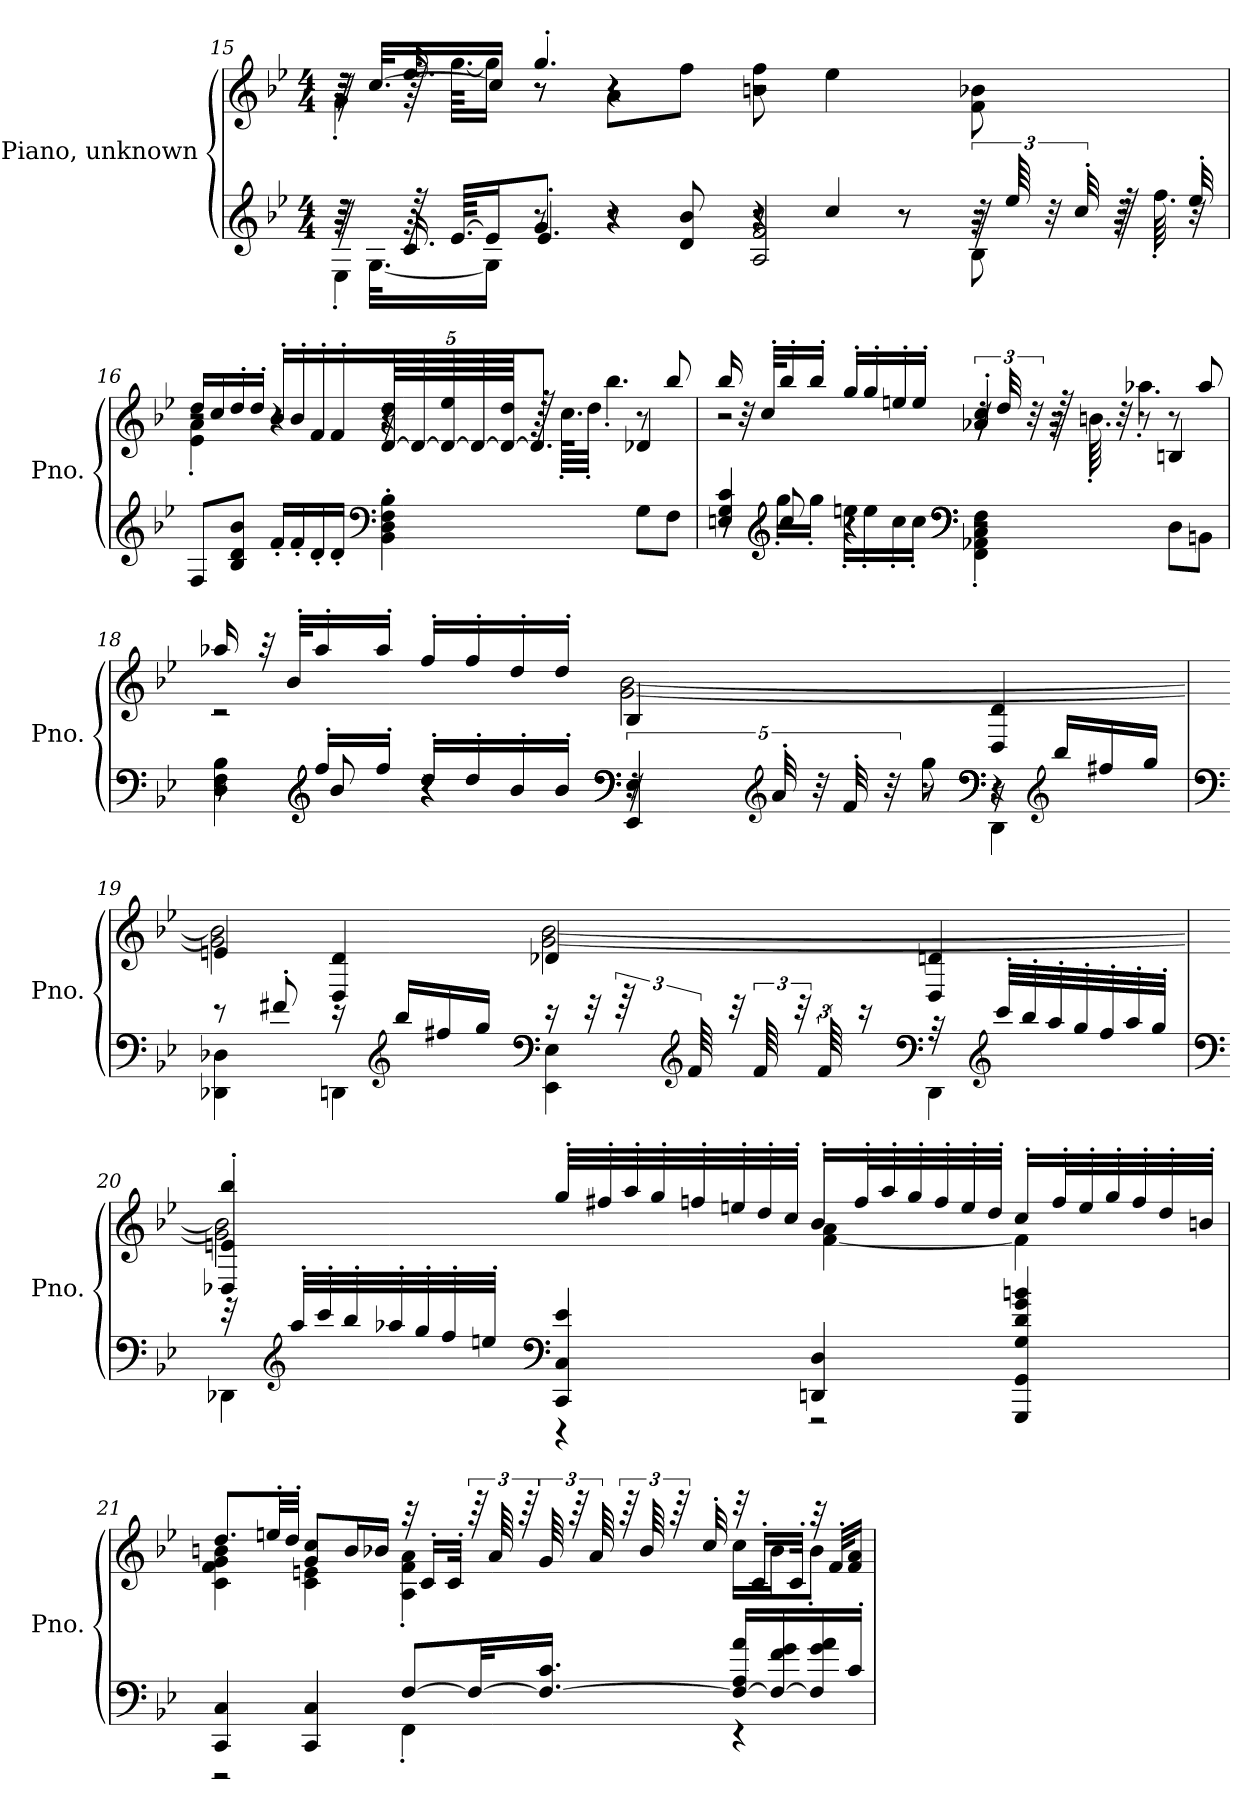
**kern	**kern
*part1	*part1
*staff2	*staff1
*I"Piano, unknown	*
*I'Pno.	*
!!LO:LB:g=z
*clefG2	*clefG2
*k[b-e-]	*k[b-e-]
*M4/4	*M4/4
=15	=15
*^	*^
*	*^	*	*^
*	*	*^	*	*	*^
32r	4E-'\	32r	64r	32r	32r	64r	4g'\
.	.	.	[32.G\KLL	.	.	[32.cc/KLL	.
128r	.	16.c/	.	16.ee-/	128r	.	.
[64.e-/KKLL	.	.	.	.	[64.gg\KKLL	.	.
16e-/J]	.	.	16G\JJ]	.	16gg\JJ]	16cc/JJ]	.
8g/J	.	4.e-'/	8r	4.gg'/	8r	8r	.
8r	4r	.	4r	.	8a\L	4r	4r
8d/ 8b-/	.	.	.	.	8ff\J	.	.
8r	4r	2A/ 2f/	4r	2r	8bn\ 8ff\	2r	2r
4cc/	.	.	.	.	4ee-\	.	.
.	8r	.	8r	.	.	.	.
96r	16r	.	8B-\	.	8f\ 8b-X\	.	.
96ee-/	.	.	.	.	.	.	.
48r	.	.	.	.	.	.	.
48cc'/	.	.	.	.	.	.	.
32r	128r	.	.	.	.	.	.
.	64.ff'\	.	.	.	.	.	.
32ee-'/	32r	.	.	.	.	.	.
*v	*v	*v	*v	*	*	*	*
*	*	*	*v	*v
!!LO:LB:g=z
=16	=16	=16	=16
8F/L	16dd/LL	4e-\' 4a\'	2r
.	16cc/	.	.
8B-/ 8d/ 8b-/J	16dd'/	.	.
.	16dd'/JJ	.	.
16f'/LL	16b-'/LL	4r	.
16f'/	16b-'/	.	.
16d'/	16f'/	.	.
16d'/JJ	16f'/	.	.
*clefF4	*	*	*
*	*Xbrackettup	*	*
4BB-\' 4D\' 4F\' 4B-\'	[80d/ 80dd/LL	16r	4r
.	80d/_	.	.
.	80d/_ 80ee-/	.	.
.	80d/_	.	.
.	80d/_ 80dd/JJJ	.	.
.	8.d/J]	128r	.
.	.	64.cc'\KLLL	.
.	.	32dd'\JJJ	.
.	.	4.bb-'\	.
8G\L	8r	.	4d-X/
8F\J	8bb-/	.	.
!!LO:LB:g=z	!!	!!
=17	=17	=17	=17
*^	*	*	*
*	*^	*	*	*
8r	8r	4En/ 4G/ 4c/	16bb-/	2r	2r
.	.	.	32r	.	.
.	.	.	32cc'/KLL	.	.
*clefG2	*	*	*	*	*
8cc/	16gg'\LL	.	16bb-'/	.	.
.	16gg'\JJ	.	16bb-'/JJ	.	.
4r	16een'\LL	4r	16gg'/LL	.	.
.	16ee'\	.	16gg'/	.	.
.	16cc'\	.	16een'/	.	.
.	16cc'\JJ	.	16ee'/JJ	.	.
*clefF4	*	*	*	*	*
*	*	*	*brackettup	*	*
2r	4FF\' 4AA-X\' 4C\' 4F\'	2r	48r	16r	4a-X/' 4cc/'
.	.	.	48dd/	.	.
.	.	.	48r	.	.
.	.	.	16r	128r	.
.	.	.	.	64.bn'\	.
.	.	.	.	32r	.
.	.	.	8r	4.aa-X'\	.
.	8D\L	.	8r	.	4Bn/
.	8BBn\J	.	8aa-/	.	.
*	*	*	*	*v	*v
!!LO:LB:g=z
=18	=18	=18	=18	=18
8r	4D\ 4F\ 4B-\	8r	16aa-X/	2r
.	.	.	32r	.
.	.	.	32b-'/KLL	.
*clefG2	*	*	*	*
16ff'/LL	.	8b-/	16aa-'/	.
16ff'/JJ	.	.	16aa-'/JJ	.
16dd'/LL	4r	4r	16ff'/LL	.
16dd'/	.	.	16ff'/	.
16b-'/	.	.	16dd'/	.
16b-'/JJ	.	.	16dd'/JJ	.
*clefF4	*	*	*	*
40r	8r	4EE-/ 4E-/	4B-/	[2g\ [2b-\
*clefG2	*	*	*	*
40a'/	.	.	.	.
40r	.	.	.	.
40f'/	.	.	.	.
40r	.	.	.	.
8r	8gg\	.	.	.
*clefF4	*	*	*	*
16r	4DD\	4r	4D/ 4d/	.
*clefG2	*	*	*	*
16bb-/LL	.	.	.	.
16ff#X/	.	.	.	.
16gg/JJ	.	.	.	.
*v	*v	*v	*	*
!!LO:PB:g=z	!!
=19	=19	=19
*clefF4	*	*
*^	*	*
8r	4DD-X\ 4D-X\	4en/	2g\] 2b-\]
8f#X'/	.	.	.
16r	4DDn\	4D/ 4d/	.
*clefG2	*	*	*
16bb-/LL	.	.	.
16ff#X/	.	.	.
16gg/JJ	.	.	.
*clefF4	*	*	*
16r	4EE-\ 4E-\	4d-X/	[2g\ [2b-\
32r	.	.	.
96r	.	.	.
*clefG2	*	*	*
96f#/	.	.	.
32r	.	.	.
96f#/	.	.	.
48r	.	.	.
96f#/	.	.	.
16r	.	.	.
*clefF4	*	*	*
32r	4DD\	4D/ 4dn/	.
*clefG2	*	*	*
32ccc'/LLL	.	.	.
32bb-'/	.	.	.
32aa'/	.	.	.
32gg'/	.	.	.
32ff#'/	.	.	.
32aa'/	.	.	.
32gg'/JJJ	.	.	.
!!LO:LB:g=z	!!
=20	=20	=20	=20
*clefF4	*	*	*
32r	4DD-X\	4D-X/' 4en/' 4bb-/'	2g\] 2b-\]
*clefG2	*	*	*
32aa'/LLL	.	.	.
32ccc'/	.	.	.
32bb-'/	.	.	.
32aa-X'/	.	.	.
32gg'/	.	.	.
32ff'/	.	.	.
32een'/JJJ	.	.	.
*clefF4	*	*	*
4CC/ 4C/ 4e-/	4r	32gg'/LLL	.
.	.	32ff#X'/	.
.	.	32aa'/	.
.	.	32gg'/	.
.	.	32ffn'/	.
.	.	32een'/	.
.	.	32dd'/	.
.	.	32cc'/JJJ	.
4DDn/ 4D/	2r	16b-'/LL	[4f\ 4a\
.	.	32ff'/L	.
.	.	32aa'/	.
.	.	32gg'/	.
.	.	32ff'/	.
.	.	32ee'/	.
.	.	32dd'/JJJ	.
4GGG/ 4GG/ 4G/ 4d/ 4g/ 4bn/	.	16cc'/LL	4f\]
.	.	32ff'/L	.
.	.	32ee'/	.
.	.	32gg'/	.
.	.	32ff'/	.
.	.	32dd'/	.
.	.	32bn'/JJJ	.
!!LO:LB:g=z	!!
=21	=21	=21	=21
4CC/ 4C/	2r	8.dd/L	4c\ 4f\ 4g\ 4bn\
.	.	32een'/LL	.
.	.	32dd'/JJJ	.
4CC/ 4C/	.	8g/ 8cc/L	4c\ 4en\
.	.	16b/L	.
.	.	16b-X/JJ	.
[8F/L	4FF'\	32r	4A\' 4f\' 4a\'
.	.	16c'/LL	.
.	.	32c'/JJk	.
32F/KL_	.	96r	.
.	.	96a/	.
.	.	96r	.
16.F/_ 16.c/JJ	.	96g/	.
.	.	96r	.
.	.	96a/	.
.	.	96r	.
.	.	96b-/	.
.	.	96r	.
.	.	32cc'/	.
16F/_ 16A/ 16a/LL	4r	32r	16cc\LL
.	.	16c'/LL	.
16F/_ 16f/ 16g/	.	.	16b-\J
.	.	32c'/JJk	.
16F/] 16g/ 16a/	.	32r	8b-'\J
.	.	32f'/KLL	.
16c'/JJ	.	16f/ 16a/JJ	.
*v	*v	*	*
*	*v	*v
=	=
*-	*-
